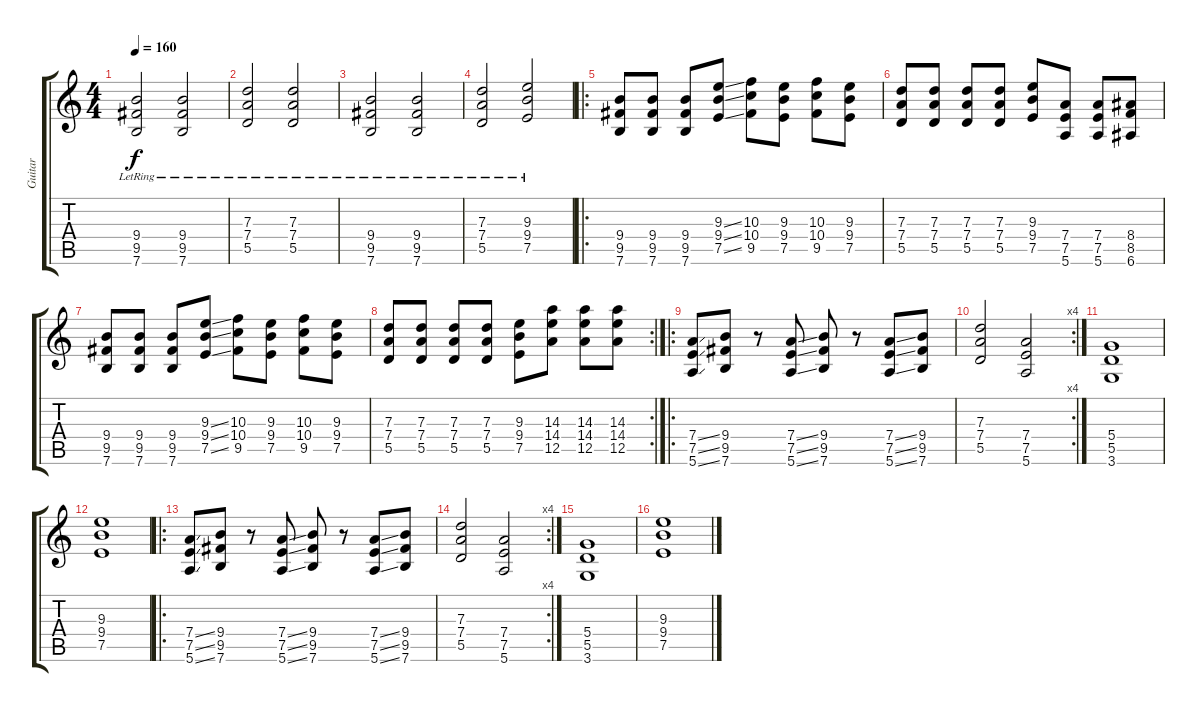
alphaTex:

\track ("Guitar" "Guitar") {instrument distortionguitar}
\staff {score tabs}
\tuning (E4 B3 G3 D3 A2 E2) {hide}
\ts (4 4)
\tempo 160
\clef g2
\ks c
(9.4{lr} 9.5{lr} 7.6{lr}).2{dy f instrument distortionguitar} (9.4{lr} 9.5{lr} 7.6{lr}).2 |
(7.3{lr} 7.4{lr} 5.5{lr}).2 (7.3{lr} 7.4{lr} 5.5{lr}).2 |
(9.4{lr} 9.5{lr} 7.6{lr}).2 (9.4{lr} 9.5{lr} 7.6{lr}).2 |
(7.3{lr} 7.4{lr} 5.5{lr}).2 (9.3{lr} 9.4{lr} 7.5{lr}).2 |
\ro
(9.4 9.5 7.6).8 (9.4 9.5 7.6).8 (9.4 9.5 7.6).8 (9.3{ss} 9.4{ss} 7.5{ss}).8 (10.3 10.4 9.5).8 (9.3 9.4 7.5).8 (10.3 10.4 9.5).8 (9.3 9.4 7.5).8 |
(7.3 7.4 5.5).8 (7.3 7.4 5.5).8 (7.3 7.4 5.5).8 (7.3 7.4 5.5).8 (9.3 9.4 7.5).8 (7.4 7.5 5.6).8 (7.4 7.5 5.6).8 (8.4 8.5 6.6).8 |
(9.4 9.5 7.6).8 (9.4 9.5 7.6).8 (9.4 9.5 7.6).8 (9.3{ss} 9.4{ss} 7.5{ss}).8 (10.3 10.4 9.5).8 (9.3 9.4 7.5).8 (10.3 10.4 9.5).8 (9.3 9.4 7.5).8 |
\rc 2
(7.3 7.4 5.5).8 (7.3 7.4 5.5).8 (7.3 7.4 5.5).8 (7.3 7.4 5.5).8 (9.3 9.4 7.5).8 (14.3 14.4 12.5).8 (14.3 14.4 12.5).8 (14.3 14.4 12.5).8 |
\ro
(7.4{ss} 7.5{ss} 5.6{ss}).8 (9.4 9.5 7.6).8 r.8 (7.4{ss} 7.5{ss} 5.6{ss}).8 (9.4 9.5 7.6).8 r.8 (7.4{ss} 7.5{ss} 5.6{ss}).8 (9.4 9.5 7.6).8 |
\rc 4
(7.3 7.4 5.5).2 (7.4 7.5 5.6).2 |
(5.4 5.5 3.6).1 |
(9.3 9.4 7.5).1 |
\ro
(7.4{ss} 7.5{ss} 5.6{ss}).8 (9.4 9.5 7.6).8 r.8 (7.4{ss} 7.5{ss} 5.6{ss}).8 (9.4 9.5 7.6).8 r.8 (7.4{ss} 7.5{ss} 5.6{ss}).8 (9.4 9.5 7.6).8 |
\rc 4
(7.3 7.4 5.5).2 (7.4 7.5 5.6).2 |
(5.4 5.5 3.6).1 |
(9.3 9.4 7.5).1
